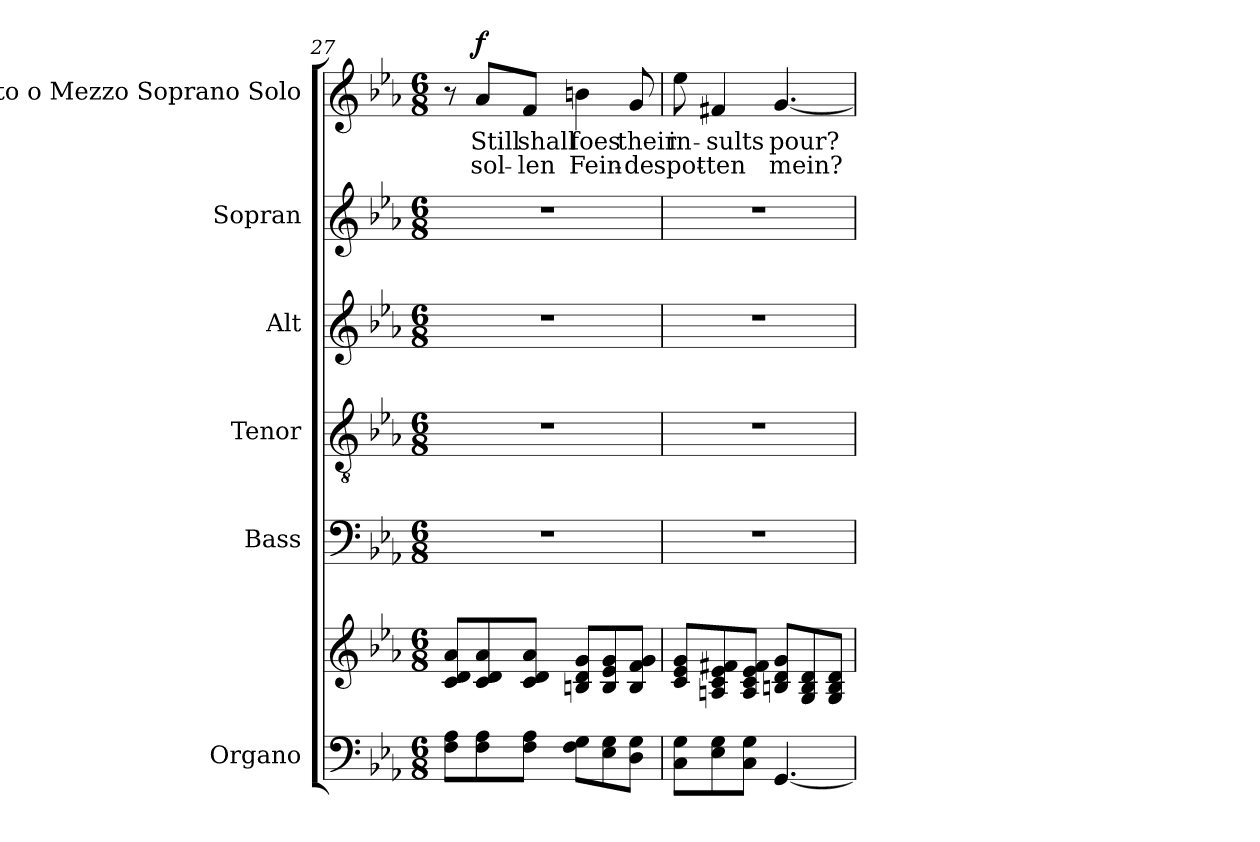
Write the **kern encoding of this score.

**kern	**kern	**kern	**kern	**kern	**kern	**kern	**text	**text	**dynam
*part6	*part6	*part5	*part4	*part3	*part2	*part1	*part1	*part1	*part1
*staff7	*staff6	*staff5	*staff4	*staff3	*staff2	*staff1	*staff1	*staff1	*staff1
*I"Organo	*	*I"Bass	*I"Tenor	*I"Alt	*I"Sopran	*I"Alto o Mezzo Soprano Solo	*	*	*
*	*	*I'B	*I'T	*I'A	*I'S	*I'S o l o	*	*	*
*clefF4	*clefG2	*clefF4	*clefGv2	*clefG2	*clefG2	*clefG2	*	*	*
*k[b-e-a-]	*k[b-e-a-]	*k[b-e-a-]	*k[b-e-a-]	*k[b-e-a-]	*k[b-e-a-]	*k[b-e-a-]	*	*	*
*E-:	*E-:	*E-:	*E-:	*E-:	*E-:	*E-:	*	*	*
*M6/8	*M6/8	*M6/8	*M6/8	*M6/8	*M6/8	*M6/8	*	*	*
=27	=27	=27	=27	=27	=27	=27	=27	=27	=27
8F\ 8A-\L	8c/ 8d/ 8a-/L	2.r	2.r	2.r	2.r	8r	.	.	.
!	!	!	!	!	!	!	!LO:LY:b	!LO:LY:b	!LO:DY:b
8F\ 8A-\	8c/ 8d/ 8a-/	.	.	.	.	8a-/L	Still	sol-	f
!	!	!	!	!	!	!	!LO:LY:b	!LO:LY:b	!
8F\ 8A-\J	8c/ 8d/ 8a-/J	.	.	.	.	8f/J	shall	-len	.
!	!	!	!	!	!	!	!LO:LY:b	!LO:LY:b	!
8F\ 8G\L	8Bn/ 8d/ 8g/L	.	.	.	.	4bn\	foes	Fein-	.
8E-\ 8G\	8B/ 8e-/ 8g/	.	.	.	.	.	.	.	.
!	!	!	!	!	!	!	!LO:LY:b	!LO:LY:b	!
8D\ 8G\J	8B/ 8f/ 8g/J	.	.	.	.	8g/	their	-de	.
=28	=28	=28	=28	=28	=28	=28	=28	=28	=28
!	!	!	!	!	!	!	!LO:LY:b	!LO:LY:b	!
8C\ 8G\L	8c/ 8e-/ 8g/L	2.r	2.r	2.r	2.r	8ee-\	in-	spot-	.
!	!	!	!	!	!	!	!LO:LY:b	!LO:LY:b	!
8E-\ 8G\	8An/ 8c/ 8e-/ 8f#X/	.	.	.	.	4f#X/	-sults	-ten	.
8C\ 8G\J	8A/ 8c/ 8e-/ 8f#/J	.	.	.	.	.	.	.	.
!	!	!	!	!	!	!	!LO:LY:b	!LO:LY:b	!
[4.GG/	8Bn/ 8d/ 8g/L	.	.	.	.	[4.g/	pour?	mein?	.
.	8G/ 8B/ 8d/	.	.	.	.	.	.	.	.
.	8G/ 8B/ 8d/J	.	.	.	.	.	.	.	.
=	=	=	=	=	=	=	=	=	=
*-	*-	*-	*-	*-	*-	*-	*-	*-	*-
